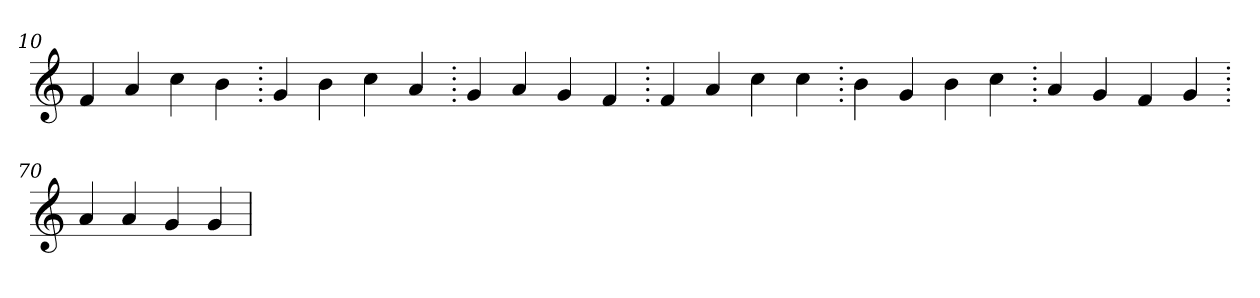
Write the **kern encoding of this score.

**kern
*part1
*staff1
*clefG2
=10.
4f
4a
4cc
4b
=20.
4g
4b
4cc
4a
=30.
4g
4a
4g
4f
=40.
4f
4a
4cc
4cc
=50.
4b
4g
4b
4cc
=60.
4a
4g
4f
4g
=70.
4a
4a
4g
4g
=
*-
